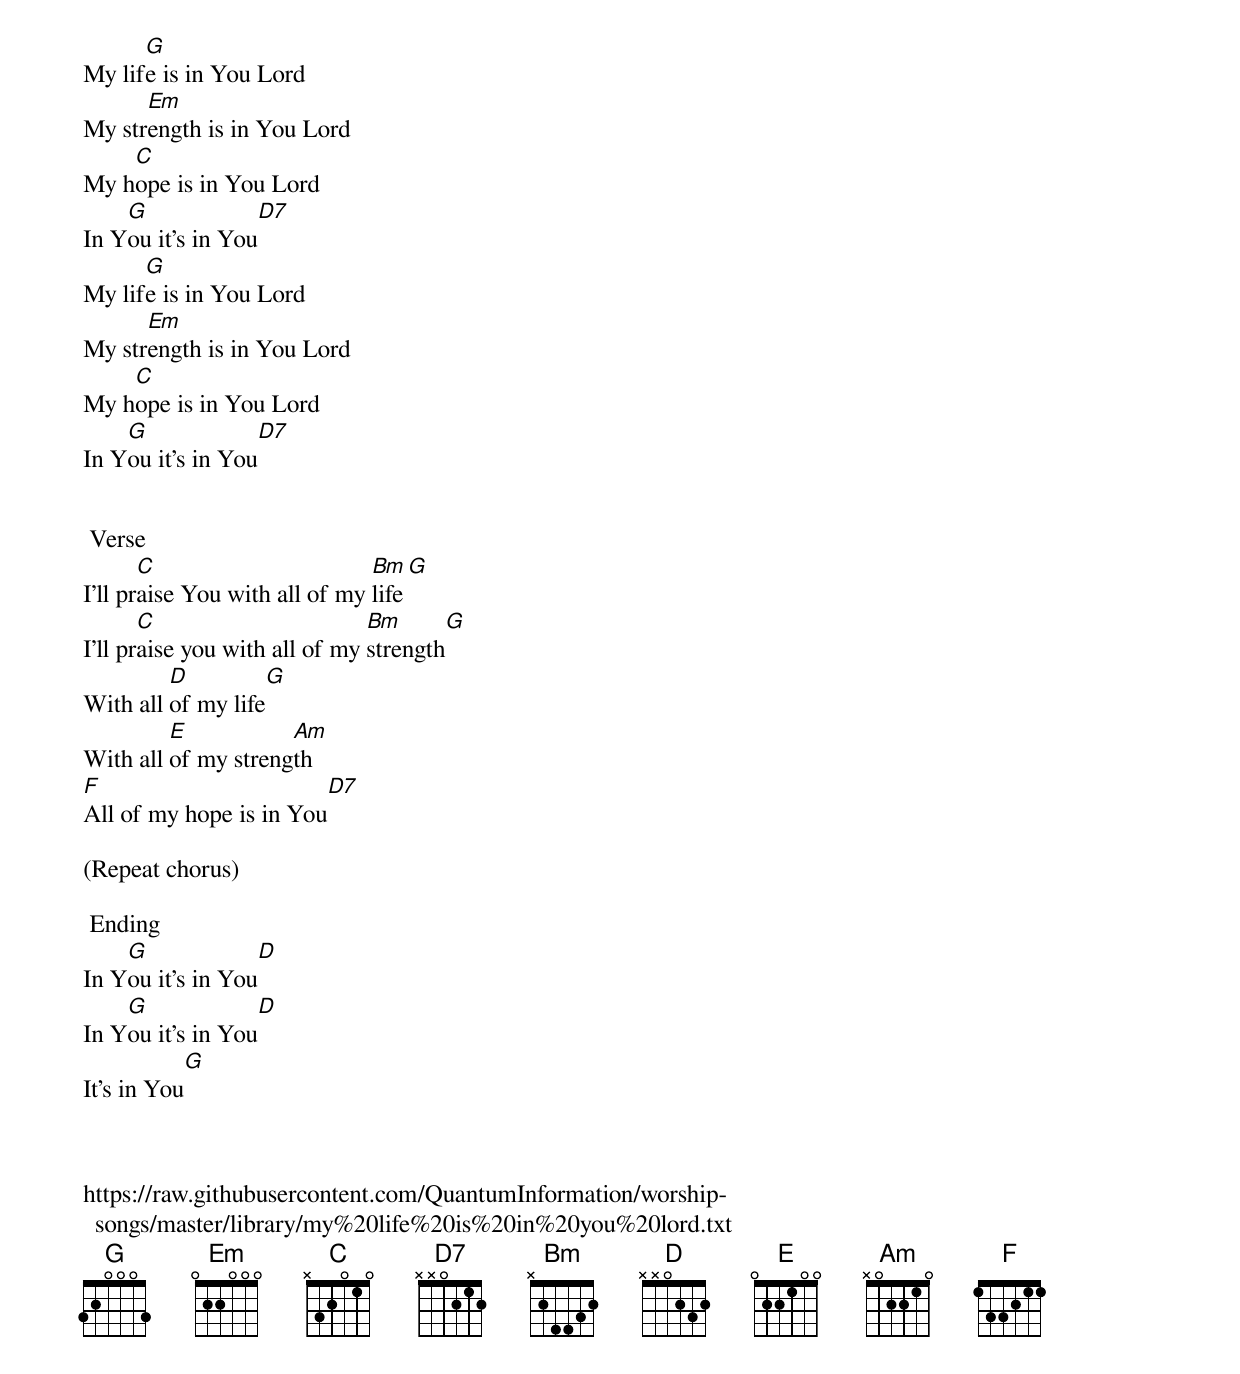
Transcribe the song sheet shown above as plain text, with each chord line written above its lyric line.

      G
My life is in You Lord
      Em
My strength is in You Lord
    C
My hope is in You Lord
    G               D7
In You it's in You
      G
My life is in You Lord
      Em
My strength is in You Lord
    C
My hope is in You Lord
    G               D7
In You it's in You


 Verse
       C                       Bm       G
I’ll praise You with all of my life
       C                       Bm        G
I’ll praise you with all of my strength
         D               G
With all of my life
         E           Am
With all of my strength
F                               D7
All of my hope is in You

(Repeat chorus)

 Ending
    G                D
In You it's in You
    G                D
In You it's in You
            G
It's in You



https://raw.githubusercontent.com/QuantumInformation/worship-songs/master/library/my%20life%20is%20in%20you%20lord.txt
